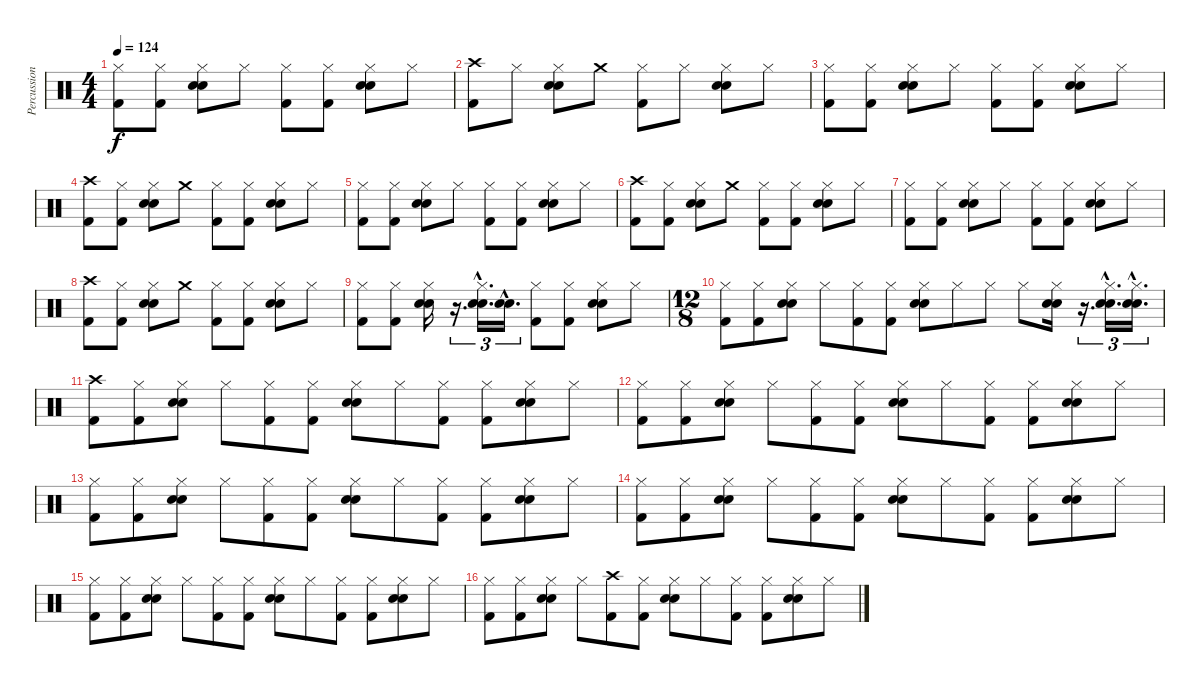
\track ("Percussion" "Percussion") {instrument percussion}
\staff {score}
\articulation defaults
\ts (4 4)
\tempo 124
\clef neutral
\ks c
("Hi-Hat (closed)" "Kick (hit) 2").8{dy f} ("Hi-Hat (closed)" "Kick (hit) 2").8 ("Hi-Hat (closed)" "Snare (hit) 2" "Electric Snare (hit)").8 "Hi-Hat (closed)".8 ("Hi-Hat (closed)" "Kick (hit) 2").8 ("Hi-Hat (closed)" "Kick (hit) 2").8 ("Hi-Hat (closed)" "Snare (hit) 2" "Electric Snare (hit)").8 "Hi-Hat (closed)".8 |
("Crash high (hit)" "Kick (hit) 2").8 "Hi-Hat (closed)".8 ("Hi-Hat (closed)" "Snare (hit) 2" "Electric Snare (hit)").8 "Crash medium (hit)".8 ("Hi-Hat (closed)" "Kick (hit) 2").8 "Hi-Hat (closed)".8 ("Hi-Hat (closed)" "Snare (hit) 2" "Electric Snare (hit)").8 "Hi-Hat (closed)".8 |
("Hi-Hat (closed)" "Kick (hit) 2").8 ("Hi-Hat (closed)" "Kick (hit) 2").8 ("Hi-Hat (closed)" "Snare (hit) 2" "Electric Snare (hit)").8 "Hi-Hat (closed)".8 ("Hi-Hat (closed)" "Kick (hit) 2").8 ("Hi-Hat (closed)" "Kick (hit) 2").8 ("Hi-Hat (closed)" "Snare (hit) 2" "Electric Snare (hit)").8 "Hi-Hat (closed)".8 |
("Crash high (hit)" "Kick (hit) 2").8 ("Hi-Hat (closed)" "Kick (hit) 2").8 ("Hi-Hat (closed)" "Snare (hit) 2" "Electric Snare (hit)").8 "Crash medium (hit)".8 ("Hi-Hat (closed)" "Kick (hit) 2").8 ("Hi-Hat (closed)" "Kick (hit) 2").8 ("Hi-Hat (closed)" "Snare (hit) 2" "Electric Snare (hit)").8 "Hi-Hat (closed)".8 |
("Hi-Hat (closed)" "Kick (hit) 2").8 ("Hi-Hat (closed)" "Kick (hit) 2").8 ("Hi-Hat (closed)" "Snare (hit) 2" "Electric Snare (hit)").8 "Hi-Hat (closed)".8 ("Hi-Hat (closed)" "Kick (hit) 2").8 ("Hi-Hat (closed)" "Kick (hit) 2").8 ("Hi-Hat (closed)" "Snare (hit) 2" "Electric Snare (hit)").8 "Hi-Hat (closed)".8 |
("Crash high (hit)" "Kick (hit) 2").8 ("Hi-Hat (closed)" "Kick (hit) 2").8 ("Hi-Hat (closed)" "Snare (hit) 2" "Electric Snare (hit)").8 "Crash medium (hit)".8 ("Hi-Hat (closed)" "Kick (hit) 2").8 ("Hi-Hat (closed)" "Kick (hit) 2").8 ("Hi-Hat (closed)" "Snare (hit) 2" "Electric Snare (hit)").8 "Hi-Hat (closed)".8 |
("Hi-Hat (closed)" "Kick (hit) 2").8 ("Hi-Hat (closed)" "Kick (hit) 2").8 ("Hi-Hat (closed)" "Snare (hit) 2" "Electric Snare (hit)").8 "Hi-Hat (closed)".8 ("Hi-Hat (closed)" "Kick (hit) 2").8 ("Hi-Hat (closed)" "Kick (hit) 2").8 ("Hi-Hat (closed)" "Snare (hit) 2" "Electric Snare (hit)").8 "Hi-Hat (closed)".8 |
("Crash high (hit)" "Kick (hit) 2").8 ("Hi-Hat (closed)" "Kick (hit) 2").8 ("Hi-Hat (closed)" "Snare (hit) 2" "Electric Snare (hit)").8 "Crash medium (hit)".8 ("Hi-Hat (closed)" "Kick (hit) 2").8 ("Hi-Hat (closed)" "Kick (hit) 2").8 ("Hi-Hat (closed)" "Snare (hit) 2" "Electric Snare (hit)").8 "Hi-Hat (closed)".8 |
("Hi-Hat (closed)" "Kick (hit) 2").8 ("Hi-Hat (closed)" "Kick (hit) 2").8 ("Hi-Hat (closed)" "Snare (hit) 2" "Electric Snare (hit)").16 r.16{d tu (3 2)} ("Hi-Hat (closed)"{hac} "Snare (hit) 2"{hac} "Electric Snare (hit)"{hac}).16{d tu (3 2)} ("Snare (hit) 2"{hac} "Electric Snare (hit)"{hac}).16{d tu (3 2)} ("Hi-Hat (closed)" "Kick (hit) 2").8 ("Hi-Hat (closed)" "Kick (hit) 2").8 ("Hi-Hat (closed)" "Snare (hit) 2" "Electric Snare (hit)").8 "Hi-Hat (closed)".8 |
\ts (12 8)
("Hi-Hat (closed)" "Kick (hit) 2").8 ("Hi-Hat (closed)" "Kick (hit) 2").8 ("Hi-Hat (closed)" "Snare (hit) 2" "Electric Snare (hit)").8 "Hi-Hat (closed)".8 ("Hi-Hat (closed)" "Kick (hit) 2").8 ("Hi-Hat (closed)" "Kick (hit) 2").8 ("Hi-Hat (closed)" "Snare (hit) 2" "Electric Snare (hit)").8 "Hi-Hat (closed)".8 "Hi-Hat (closed)".8 "Hi-Hat (closed)".8 ("Hi-Hat (closed)" "Snare (hit) 2" "Electric Snare (hit)").16 r.16{d tu (3 2)} ("Hi-Hat (closed)"{hac} "Snare (hit) 2"{hac} "Electric Snare (hit)"{hac}).16{d tu (3 2)} ("Hi-Hat (closed)"{hac} "Snare (hit) 2"{hac} "Electric Snare (hit)"{hac}).16{d tu (3 2)} |
("Crash high (hit)" "Kick (hit) 2").8 ("Hi-Hat (closed)" "Kick (hit) 2").8 ("Hi-Hat (closed)" "Snare (hit) 2" "Electric Snare (hit)").8 "Hi-Hat (closed)".8 ("Hi-Hat (closed)" "Kick (hit) 2").8 ("Hi-Hat (closed)" "Kick (hit) 2").8 ("Hi-Hat (closed)" "Snare (hit) 2" "Electric Snare (hit)").8 "Hi-Hat (closed)".8 ("Hi-Hat (closed)" "Kick (hit) 2").8 ("Hi-Hat (closed)" "Kick (hit) 2").8 ("Hi-Hat (closed)" "Snare (hit) 2" "Electric Snare (hit)").8 "Hi-Hat (closed)".8 |
("Hi-Hat (closed)" "Kick (hit) 2").8 ("Hi-Hat (closed)" "Kick (hit) 2").8 ("Hi-Hat (closed)" "Snare (hit) 2" "Electric Snare (hit)").8 "Hi-Hat (closed)".8 ("Hi-Hat (closed)" "Kick (hit) 2").8 ("Hi-Hat (closed)" "Kick (hit) 2").8 ("Hi-Hat (closed)" "Snare (hit) 2" "Electric Snare (hit)").8 "Hi-Hat (closed)".8 ("Hi-Hat (closed)" "Kick (hit) 2").8 ("Hi-Hat (closed)" "Kick (hit) 2").8 ("Hi-Hat (closed)" "Snare (hit) 2" "Electric Snare (hit)").8 "Hi-Hat (closed)".8 |
("Hi-Hat (closed)" "Kick (hit) 2").8 ("Hi-Hat (closed)" "Kick (hit) 2").8 ("Hi-Hat (closed)" "Snare (hit) 2" "Electric Snare (hit)").8 "Hi-Hat (closed)".8 ("Hi-Hat (closed)" "Kick (hit) 2").8 ("Hi-Hat (closed)" "Kick (hit) 2").8 ("Hi-Hat (closed)" "Snare (hit) 2" "Electric Snare (hit)").8 "Hi-Hat (closed)".8 ("Hi-Hat (closed)" "Kick (hit) 2").8 ("Hi-Hat (closed)" "Kick (hit) 2").8 ("Hi-Hat (closed)" "Snare (hit) 2" "Electric Snare (hit)").8 "Hi-Hat (closed)".8 |
("Hi-Hat (closed)" "Kick (hit) 2").8 ("Hi-Hat (closed)" "Kick (hit) 2").8 ("Hi-Hat (closed)" "Snare (hit) 2" "Electric Snare (hit)").8 "Hi-Hat (closed)".8 ("Hi-Hat (closed)" "Kick (hit) 2").8 ("Hi-Hat (closed)" "Kick (hit) 2").8 ("Hi-Hat (closed)" "Snare (hit) 2" "Electric Snare (hit)").8 "Hi-Hat (closed)".8 ("Hi-Hat (closed)" "Kick (hit) 2").8 ("Hi-Hat (closed)" "Kick (hit) 2").8 ("Hi-Hat (closed)" "Snare (hit) 2" "Electric Snare (hit)").8 "Hi-Hat (closed)".8 |
("Hi-Hat (closed)" "Kick (hit) 2").8 ("Hi-Hat (closed)" "Kick (hit) 2").8 ("Hi-Hat (closed)" "Snare (hit) 2" "Electric Snare (hit)").8 "Hi-Hat (closed)".8 ("Hi-Hat (closed)" "Kick (hit) 2").8 ("Hi-Hat (closed)" "Kick (hit) 2").8 ("Hi-Hat (closed)" "Snare (hit) 2" "Electric Snare (hit)").8 "Hi-Hat (closed)".8 ("Hi-Hat (closed)" "Kick (hit) 2").8 ("Hi-Hat (closed)" "Kick (hit) 2").8 ("Hi-Hat (closed)" "Snare (hit) 2" "Electric Snare (hit)").8 "Hi-Hat (closed)".8 |
("Hi-Hat (closed)" "Kick (hit) 2").8 ("Hi-Hat (closed)" "Kick (hit) 2").8 ("Hi-Hat (closed)" "Snare (hit) 2" "Electric Snare (hit)").8 "Hi-Hat (closed)".8 ("Crash high (hit)" "Kick (hit) 2").8 ("Hi-Hat (closed)" "Kick (hit) 2").8 ("Hi-Hat (closed)" "Snare (hit) 2" "Electric Snare (hit)").8 "Hi-Hat (closed)".8 ("Hi-Hat (closed)" "Kick (hit) 2").8 ("Hi-Hat (closed)" "Kick (hit) 2").8 ("Hi-Hat (closed)" "Snare (hit) 2" "Electric Snare (hit)").8 "Hi-Hat (closed)".8
